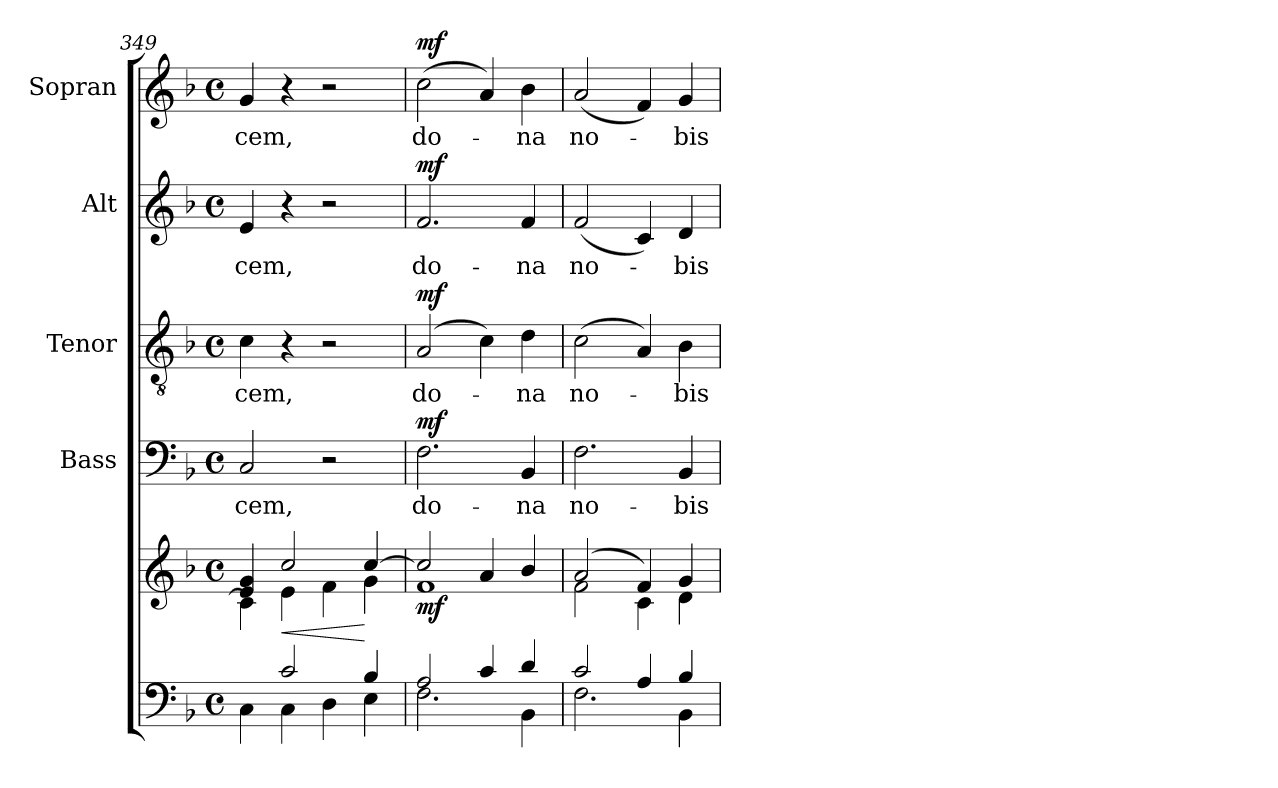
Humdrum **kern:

**kern	**kern	**dynam	**kern	**text	**dynam	**kern	**text	**dynam	**kern	**text	**dynam	**kern	**text	**dynam
*part5	*part5	*part5	*part4	*part4	*part4	*part3	*part3	*part3	*part2	*part2	*part2	*part1	*part1	*part1
*staff6	*staff5	*staff5/6	*staff4	*staff4	*staff4	*staff3	*staff3	*staff3	*staff2	*staff2	*staff2	*staff1	*staff1	*staff1
*	*	*	*I"Bass	*	*	*I"Tenor	*	*	*I"Alt	*	*	*I"Sopran	*	*
*	*	*	*I'B.	*	*	*I'T.	*	*	*I'A.	*	*	*I'S.	*	*
*clefF4	*clefG2	*	*clefF4	*	*	*clefGv2	*	*	*clefG2	*	*	*clefG2	*	*
*k[b-]	*k[b-]	*	*k[b-]	*	*	*k[b-]	*	*	*k[b-]	*	*	*k[b-]	*	*
*F:	*F:	*	*F:	*	*	*F:	*	*	*F:	*	*	*F:	*	*
*M4/4	*M4/4	*	*M4/4	*	*	*M4/4	*	*	*M4/4	*	*	*M4/4	*	*
*met(c)	*met(c)	*	*met(c)	*	*	*met(c)	*	*	*met(c)	*	*	*met(c)	*	*
=349	=349	=349	=349	=349	=349	=349	=349	=349	=349	=349	=349	=349	=349	=349
*^	*^	*	*	*	*	*	*	*	*	*	*	*	*	*
!	!	!	!	!	!	!LO:LY:b	!	!	!LO:LY:b	!	!	!LO:LY:b	!	!	!LO:LY:b	!
4ryy	4C\	4e/ 4g/	4c\]	.	2C/	-cem,	.	4c\	-cem,	.	4e/	-cem,	.	4g/	-cem,	.
!	!	!	!	!LO:HP:b	!	!	!	!	!	!	!	!	!	!	!	!
2c/	4C\	2cc/	4e\	<	.	.	.	4r	.	.	4r	.	.	4r	.	.
.	4D\	.	4f\	.	2r	.	.	2r	.	.	2r	.	.	2r	.	.
4B-/	4E\	[>4cc/	4g\	[	.	.	.	.	.	.	.	.	.	.	.	.
=350	=350	=350	=350	=350	=350	=350	=350	=350	=350	=350	=350	=350	=350	=350	=350	=350
!	!	!	!	!LO:DY:b	!	!LO:LY:b	!LO:DY:a	!	!LO:LY:b	!LO:DY:a	!	!LO:LY:b	!LO:DY:a	!	!LO:LY:b	!LO:DY:a
2A/	2.F\	2cc/]	1f	mf	2.F\	do-	mf	(2A/	do-	mf	2.f/	do-	mf	(>2cc\	do-	mf
4c/	.	4a/	.	.	.	.	.	4c\)	.	.	.	.	.	4a/)	.	.
!	!	!	!	!	!	!LO:LY:b	!	!	!LO:LY:b	!	!	!LO:LY:b	!	!	!LO:LY:b	!
4d/	4BB-\	4b-/	.	.	4BB-/	-na	.	4d\	-na	.	4f/	-na	.	4b-\	-na	.
=351	=351	=351	=351	=351	=351	=351	=351	=351	=351	=351	=351	=351	=351	=351	=351	=351
!	!	!	!	!	!	!LO:LY:b	!	!	!LO:LY:b	!	!	!LO:LY:b	!	!	!LO:LY:b	!
2c/	2.F\	(2a/	2f\	.	2.F\	no-	.	(>2c\	no-	.	(<2f/	no-	.	(<2a/	no-	.
4A/	.	4f/)	4c\	.	.	.	.	4A/)	.	.	4c/)	.	.	4f/)	.	.
!	!	!	!	!	!	!LO:LY:b	!	!	!LO:LY:b	!	!	!LO:LY:b	!	!	!LO:LY:b	!
4B-/	4BB-\	4g/	4d\	.	4BB-/	-bis	.	4B-\	-bis	.	4d/	-bis	.	4g/	-bis	.
*v	*v	*	*	*	*	*	*	*	*	*	*	*	*	*	*	*
*	*v	*v	*	*	*	*	*	*	*	*	*	*	*	*	*
=	=	=	=	=	=	=	=	=	=	=	=	=	=	=
*-	*-	*-	*-	*-	*-	*-	*-	*-	*-	*-	*-	*-	*-	*-
